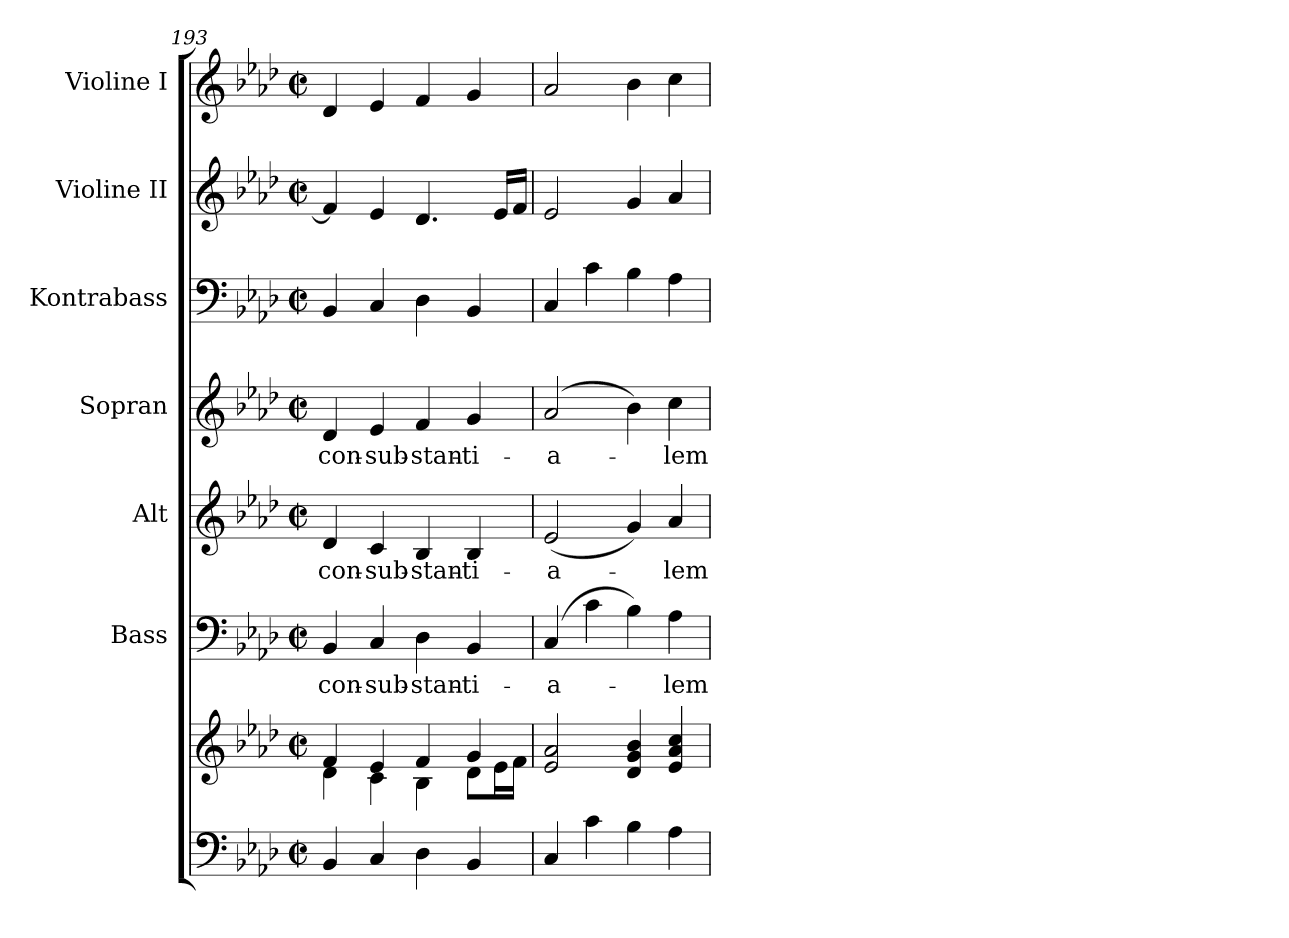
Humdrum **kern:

**kern	**kern	**kern	**text	**kern	**text	**kern	**text	**kern	**kern	**kern
*part7	*part7	*part6	*part6	*part5	*part5	*part4	*part4	*part3	*part2	*part1
*staff8	*staff7	*staff6	*staff6	*staff5	*staff5	*staff4	*staff4	*staff3	*staff2	*staff1
*	*	*I"Bass	*	*I"Alt	*	*I"Sopran	*	*I"Kontrabass	*I"Violine II	*I"Violine I
*	*	*I'B.	*	*I'A.	*	*I'S.	*	*I'Kb.	*I'Vl. II	*I'Vl. I
*clefF4	*clefG2	*clefF4	*	*clefG2	*	*clefG2	*	*clefF4	*clefG2	*clefG2
*	*	*	*	*	*	*	*	*ITrd7c12	*	*
*k[b-e-a-d-]	*k[b-e-a-d-]	*k[b-e-a-d-]	*	*k[b-e-a-d-]	*	*k[b-e-a-d-]	*	*k[b-e-a-d-]	*k[b-e-a-d-]	*k[b-e-a-d-]
*A-:	*A-:	*A-:	*	*A-:	*	*A-:	*	*A-:	*A-:	*A-:
*M2/2	*M2/2	*M2/2	*	*M2/2	*	*M2/2	*	*M2/2	*M2/2	*M2/2
*met(c|)	*met(c|)	*met(c|)	*	*met(c|)	*	*met(c|)	*	*met(c|)	*met(c|)	*met(c|)
=193	=193	=193	=193	=193	=193	=193	=193	=193	=193	=193
*	*^	*	*	*	*	*	*	*	*	*
!	!	!	!	!LO:LY:b	!	!LO:LY:b	!	!LO:LY:b	!	!	!
4BB-/	4f/	4d-\	4BB-/	con-	4d-/	con-	4d-/	con-	4BBB-/	4f/]	4d-/
!	!	!	!	!LO:LY:b	!	!LO:LY:b	!	!LO:LY:b	!	!	!
4C/	4e-/	4c\	4C/	-sub-	4c/	-sub-	4e-/	-sub-	4CC/	4e-/	4e-/
!	!	!	!	!LO:LY:b	!	!LO:LY:b	!	!LO:LY:b	!	!	!
4D-\	4f/	4B-\	4D-\	-stan-	4B-/	-stan-	4f/	-stan-	4DD-\	4.d-/	4f/
!	!	!	!	!LO:LY:b	!	!LO:LY:b	!	!LO:LY:b	!	!	!
4BB-/	4g/	8d-\L	4BB-/	-ti-	4B-/	-ti-	4g/	-ti-	4BBB-/	.	4g/
.	.	16e-\L	.	.	.	.	.	.	.	16e-/LL	.
.	.	16f\JJ	.	.	.	.	.	.	.	16f/JJ	.
=194	=194	=194	=194	=194	=194	=194	=194	=194	=194	=194	=194
!	!	!	!	!LO:LY:b	!	!LO:LY:b	!	!LO:LY:b	!	!	!
*	*v	*v	*	*	*	*	*	*	*	*	*
4C/	2e-/ 2a-/	(4C/	-a-	(<2e-/	-a-	(2a-/	-a-	4CC/	2e-/	2a-/
4c\	.	4c\	.	.	.	.	.	4C\	.	.
4B-\	4d-/ 4g/ 4b-/	4B-\)	.	4g/)	.	4b-\)	.	4BB-\	4g/	4b-\
!	!	!	!LO:LY:b	!	!LO:LY:b	!	!LO:LY:b	!	!	!
4A-\	4e-/ 4a-/ 4cc/	4A-\	-lem	4a-/	-lem	4cc\	-lem	4AA-\	4a-/	4cc\
=	=	=	=	=	=	=	=	=	=	=
*-	*-	*-	*-	*-	*-	*-	*-	*-	*-	*-
